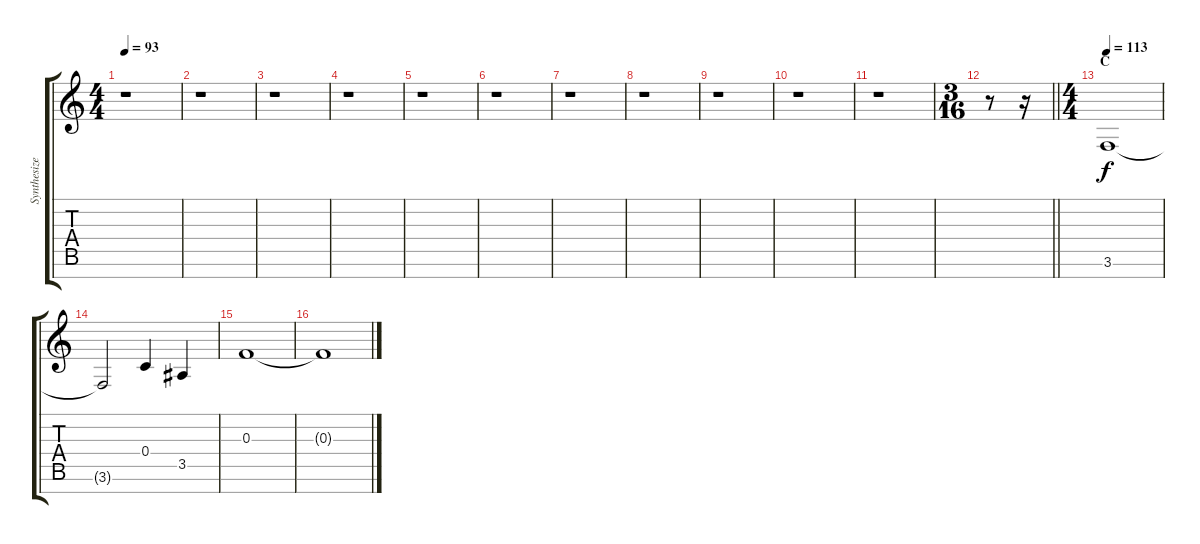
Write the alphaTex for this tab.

\track ("Synthesizer I" "Synthesize") {instrument lead2sawtooth}
\staff {score tabs}
\tuning (D5 A4 F4 C4 G3 D3 A2) {hide}
\ts (4 4)
\tempo 93
\clef g2
\ks c
r.1{dy f} |
r.1 |
r.1 |
r.1 |
r.1 |
r.1 |
r.1 |
r.1 |
r.1 |
r.1 |
r.1 |
\ts (3 16)
\barLineRight lightlight
r.8 r.16 |
\ts (4 4)
\section ("" "C")
\tempo 113
3.6.1 |
3.6{t}.2 0.4.4 3.5.4 |
0.3.1 |
0.3{t}.1
